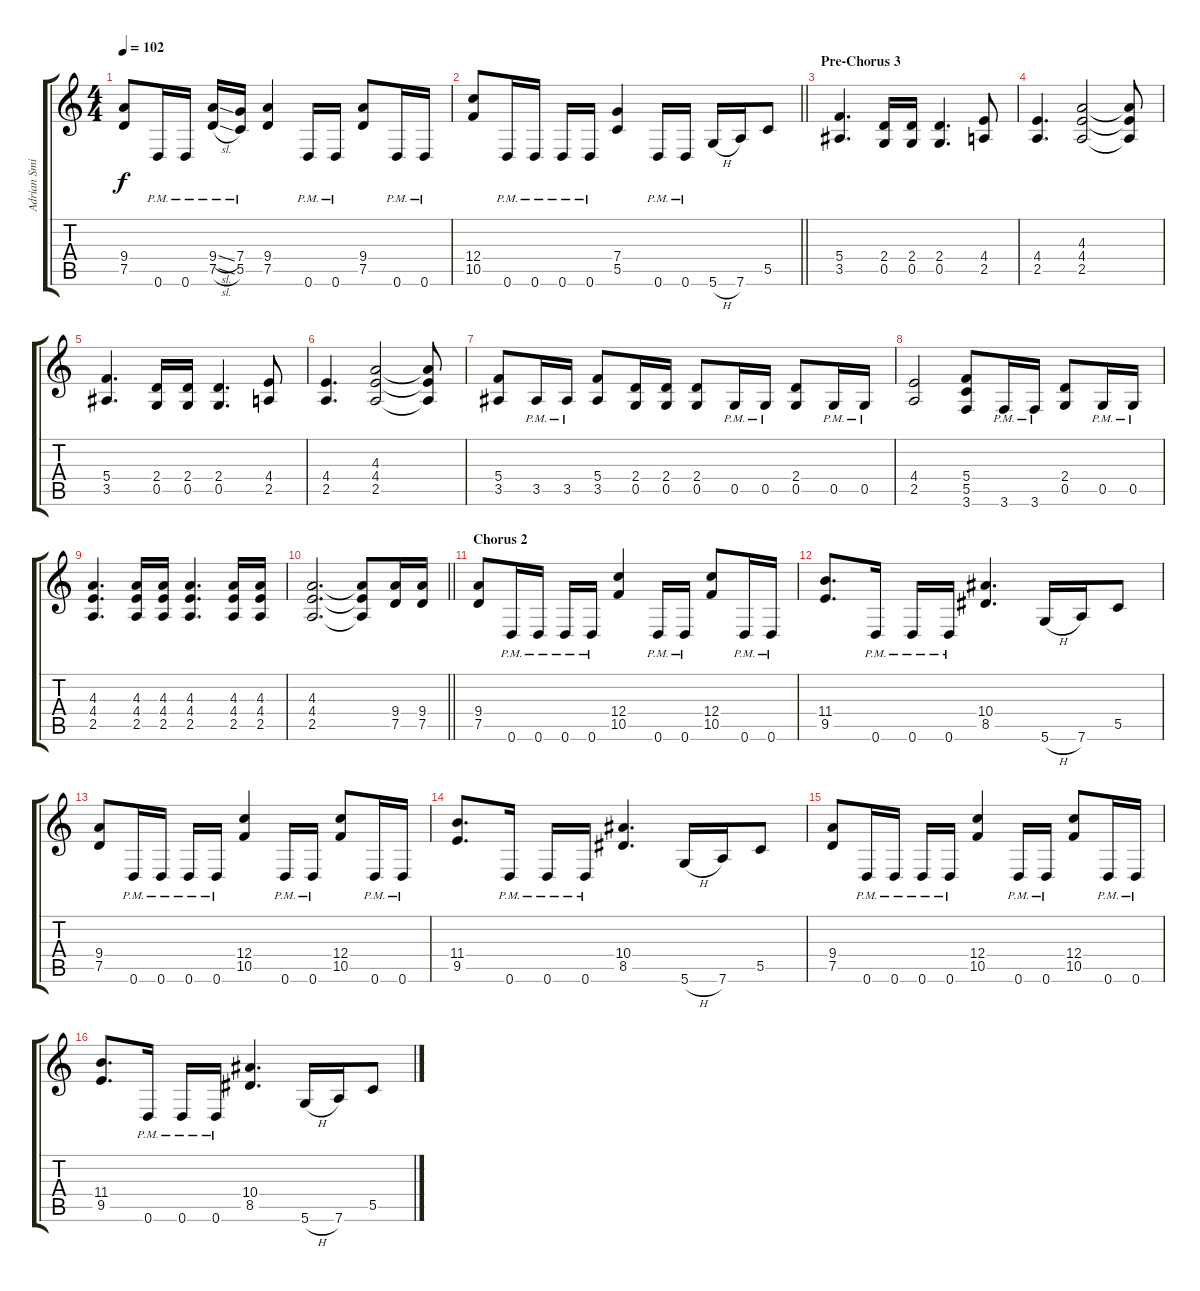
\track ("Adrian Smith" "Adrian Smi") {instrument overdrivenguitar}
\staff {score tabs}
\tuning (D4 A3 F3 C3 G2 D2) {hide}
\ts (4 4)
\tempo 102
\clef g2
\ks c
(9.4 7.5).8{dy f} 0.6{pm}.16 0.6{pm}.16 (9.4{sl pm} 7.5{sl pm}).16 (7.4{pm} 5.5{pm}).16 (9.4 7.5).4 0.6{pm}.16 0.6{pm}.16 (9.4 7.5).8 0.6{pm}.16 0.6{pm}.16 |
\barLineRight lightlight
(12.4 10.5).8 0.6{pm}.16 0.6{pm}.16 0.6{pm}.16 0.6{pm}.16 (7.4 5.5).4 0.6{pm}.16 0.6{pm}.16 5.6{h}.16 7.6.16 5.5.8 |
\section ("" "Pre-Chorus 3")
(5.4 3.5).4{d} (2.4 0.5).16 (2.4 0.5).16 (2.4 0.5).4{d} (4.4 2.5).8 |
(4.4 2.5).4{d} (4.3 4.4 2.5).2 (4.3{t} 4.4{t} 2.5{t}).8 |
(5.4 3.5).4{d} (2.4 0.5).16 (2.4 0.5).16 (2.4 0.5).4{d} (4.4 2.5).8 |
(4.4 2.5).4{d} (4.3 4.4 2.5).2 (4.3{t} 4.4{t} 2.5{t}).8 |
(5.4 3.5).8 3.5{pm}.16 3.5{pm}.16 (5.4 3.5).8 (2.4 0.5).16 (2.4 0.5).16 (2.4 0.5).8 0.5{pm}.16 0.5{pm}.16 (2.4 0.5).8 0.5{pm}.16 0.5{pm}.16 |
(4.4 2.5).2 (5.4 5.5 3.6).8 3.6{pm}.16 3.6{pm}.16 (2.4 0.5).8 0.5{pm}.16 0.5{pm}.16 |
(4.3 4.4 2.5).4{d} (4.3 4.4 2.5).16 (4.3 4.4 2.5).16 (4.3 4.4 2.5).4{d} (4.3 4.4 2.5).16 (4.3 4.4 2.5).16 |
\barLineRight lightlight
(4.3 4.4 2.5).2{d} (4.3{t} 4.4{t} 2.5{t}).8 (9.4 7.5).16 (9.4 7.5).16 |
\section ("" "Chorus 2")
(9.4 7.5).8 0.6{pm}.16 0.6{pm}.16 0.6{pm}.16 0.6{pm}.16 (12.4 10.5).4 0.6{pm}.16 0.6{pm}.16 (12.4 10.5).8 0.6{pm}.16 0.6{pm}.16 |
(11.4 9.5).8{d} 0.6{pm}.16 0.6{pm}.16 0.6{pm}.16 (10.4 8.5).4{d} 5.6{h}.16 7.6.16 5.5.8 |
(9.4 7.5).8 0.6{pm}.16 0.6{pm}.16 0.6{pm}.16 0.6{pm}.16 (12.4 10.5).4 0.6{pm}.16 0.6{pm}.16 (12.4 10.5).8 0.6{pm}.16 0.6{pm}.16 |
(11.4 9.5).8{d} 0.6{pm}.16 0.6{pm}.16 0.6{pm}.16 (10.4 8.5).4{d} 5.6{h}.16 7.6.16 5.5.8 |
(9.4 7.5).8 0.6{pm}.16 0.6{pm}.16 0.6{pm}.16 0.6{pm}.16 (12.4 10.5).4 0.6{pm}.16 0.6{pm}.16 (12.4 10.5).8 0.6{pm}.16 0.6{pm}.16 |
(11.4 9.5).8{d} 0.6{pm}.16 0.6{pm}.16 0.6{pm}.16 (10.4 8.5).4{d} 5.6{h}.16 7.6.16 5.5.8
